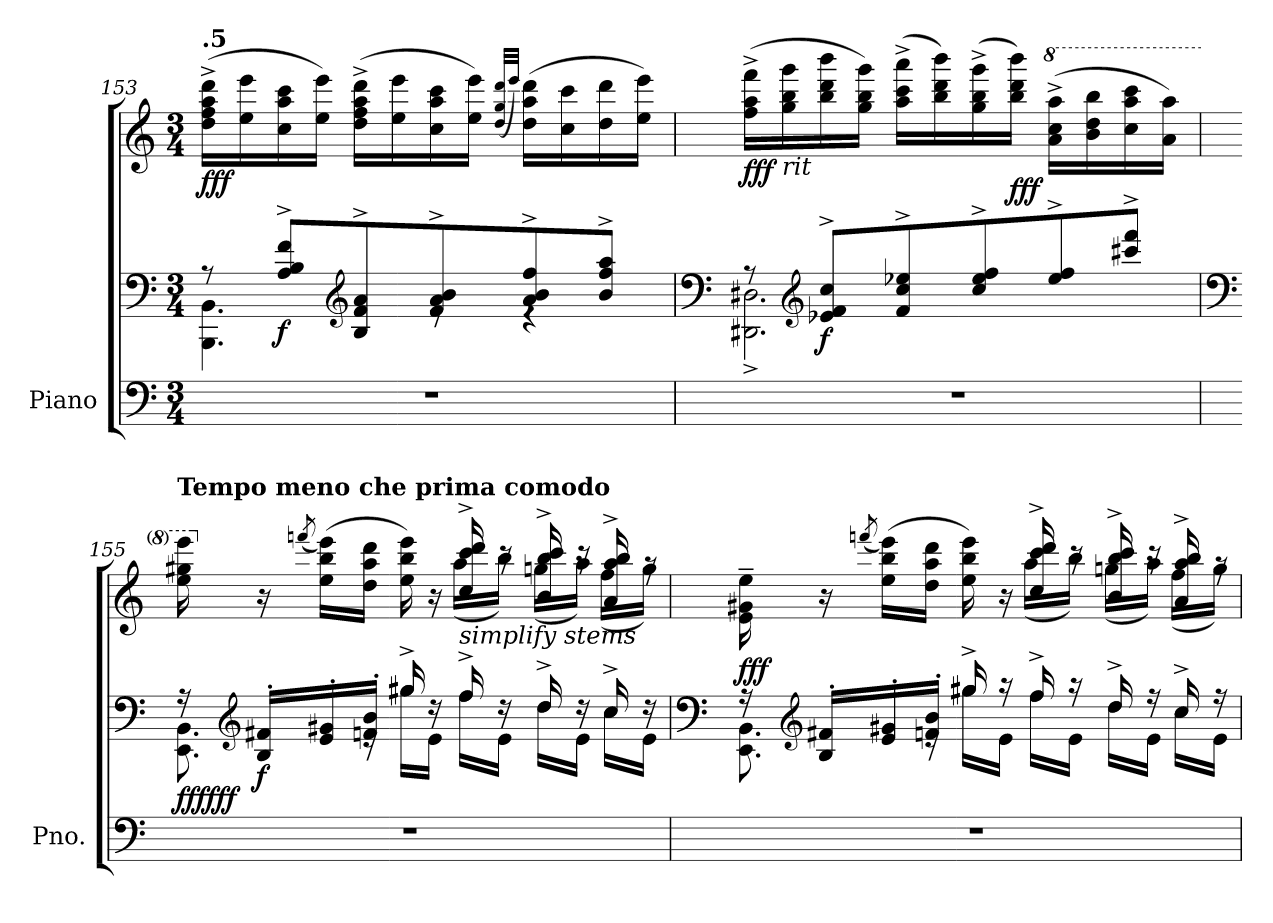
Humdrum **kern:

**kern	**kern	**kern	**dynam
*part1	*part1	*part1	*part1
*staff3	*staff2	*staff1	*staff1/2/3
*I"Piano	*	*	*
*I'Pno.	*	*	*
*clefF4	*clefF4	*clefG2	*
*k[]	*k[]	*k[]	*
*M3/4	*M3/4	*M3/4	*
*MM71	*MM71	*MM71	*
=153	=153	=153	=153
*	*^	*	*
!	!	!	!LO:TX:a:B:t=.5	!
!	!	!	!	!LO:DY:b
2.r	8rA	4.BBB\ 4.BB\	(>16dd\^ 16ff\^ 16aa\^ 16ddd\^LL	fff
.	.	.	16ee\ 16eee\	.
!	!	!	!	!LO:DY:b=2
.	8A/^ 8B/^ 8f/^L	.	16cc\ 16aa\ 16ccc\	f
.	.	.	16ee\ 16eee\JJ)	.
*	*clefG2	*	*	*
.	8B/^ 8f/^ 8a/^	.	(>16dd\^ 16ff\^ 16aa\^ 16ddd\^LL	.
.	.	.	16ee\ 16eee\	.
.	8f/^ 8a/^ 8b/^	8re	16cc\ 16aa\ 16ccc\	.
.	.	.	16ee\ 16eee\JJ)	.
.	.	.	(<32qdd/ 32qgg/ 32qddd/LLL	.
.	.	.	32qeee/JJJ)	.
.	8a/^ 8b/^ 8ff/^	4re	(>16dd\ 16aa\ 16ddd\LL	.
.	.	.	16cc\ 16ccc\	.
.	8b/^ 8ff/^ 8aa/^J	.	16dd\ 16ddd\	.
.	.	.	16ee\ 16eee\JJ)	.
=154	=154	=154	=154	=154
*	*clefF4	*	*	*
*	*	*	*MM70	*
!	!	!	!	!LO:DY:b
2.r	8rA	2.DD#X\^ 2.D#X\^	(>16ff\^ 16aa\^ 16fff\^LL	fff
!	!	!	!LO:TX:b:i:t=rit	!
.	.	.	16gg\ 16bb\ 16ggg\	.
*	*clefG2	*	*	*
!	!	!	!	!LO:DY:b=2
.	8e-X/^ 8f/^ 8cc/^L	.	16bb\ 16ddd\ 16bbb\	f
.	.	.	16gg\ 16bb\ 16ggg\JJ)	.
*	*	*	*MM68	*
.	8f/^ 8cc/^ 8ee-X/^	.	(>16aa\^ 16ccc\^ 16aaa\^LL	.
.	.	.	16bb\ 16ddd\ 16bbb\)	.
.	8cc/^ 8ee-/^ 8ff/^	.	(>16gg\^ 16bb\^ 16ggg\^	.
!	!	!	!	!LO:DY:b
.	.	.	16bb\ 16ddd\ 16bbb\JJ)	fff
*	*	*	*8va	*
*	*	*	*MM66	*
.	8ee-/^ 8ff/^	.	(>16aa\^ 16ccc\^ 16aaa\^LL	.
.	.	.	16bb\ 16ddd\ 16bbb\	.
.	8ccc#X/^ 8fff/^J	.	16ccc\ 16aaa\ 16cccc\	.
.	.	.	16aa\ 16aaa\JJ)	.
!!LO:LB:g=z
=155	=155	=155	=155	=155
*	*clefF4	*	*	*
*	*	*	*MM68	*
*	*	*	*^	*
!	!	!	!LO:TX:a:B:t=Tempo meno che prima comodo	!	!
!	!	!	!	!	!LO:DY:b=2
!	!	!	!	!	!LO:DY:n=1:b
2.r	16r	8.EE\ 8.BB\	16eee\ 16ggg#X\ 16eeee\	4.ryy	fff fff
*	*clefG2	*	*	*	*
*	*	*	*X8va	*	*
!	!	!	!	!	!LO:DY:n=2:b=2
.	16B/' 16f#X/'LL	.	16r	.	f
.	.	.	(>8qfffn/	.	.
.	16e/' 16g#X/'	.	(>16ee\ 16bb\ 16eee\LL)	.	.
.	16fn/' 16b/'JJ	16re	16dd\ 16aa\ 16ddd\JJ	.	.
.	16gg#X^/	16gg#\LL	16ee\ 16bb\ 16eee\)	.	.
.	16rdd	16e\JJ	16r	.	.
!	!	!	!LO:TX:b:i:t=simplify stems	!	!
!	!	!	!	!	!LO:DY:n=3:b
.	16ff^/	16ff\LL	16cc/^ 16ccc/^ 16ddd/^	(>16aa\LL	other-dynamics
.	16rdd	16e\JJ	16rccc	16bb\JJ)	.
.	16dd^/	16dd\LL	16b/^ 16bb/^ 16ccc/^	(>16gg\LL	.
.	16rdd	16e\JJ	16rccc	16aa\JJ)	.
.	16cc^/	16cc\LL	16a/^ 16aa/^ 16bb/^	(>16ff\LL	.
.	16rdd	16e\JJ	16raa	16gg\JJ)	.
=156	=156	=156	=156	=156	=156
*	*clefF4	*	*	*	*
!	!	!	!	!	!LO:DY:a=2
2.r	16r	8.EE\ 8.BB\	16e\~ 16g#X\~ 16ee\~	4.ryy	fff
*	*clefG2	*	*	*	*
.	16B/' 16f#X/'LL	.	16r	.	.
.	.	.	(>8qfffn/	.	.
.	16e/' 16g#X/'	.	(>16ee\ 16bb\ 16eee\LL)	.	.
.	16fn/' 16b/'JJ	16re	16dd\ 16aa\ 16ddd\JJ	.	.
.	16gg#X^/	16gg#\LL	16ee\ 16bb\ 16eee\)	.	.
.	16r	16e\JJ	16r	.	.
!	!	!	!	!	!LO:DY:b
.	16ff^/	16ff\LL	16cc/^ 16ccc/^ 16ddd/^	(>16aa\LL	other-dynamics
.	16r	16e\JJ	16rccc	16bb\JJ)	.
.	16dd^/	16dd\LL	16b/^ 16bb/^ 16ccc/^	(>16ggn\LL	.
.	16r	16e\JJ	16rccc	16aa\JJ)	.
.	16cc^/	16cc\LL	16a/^ 16aa/^ 16bb/^	(>16ff\LL	.
.	16r	16e\JJ	16raa	16gg\JJ)	.
*	*v	*v	*	*	*
*	*	*v	*v	*
=	=	=	=
*-	*-	*-	*-
